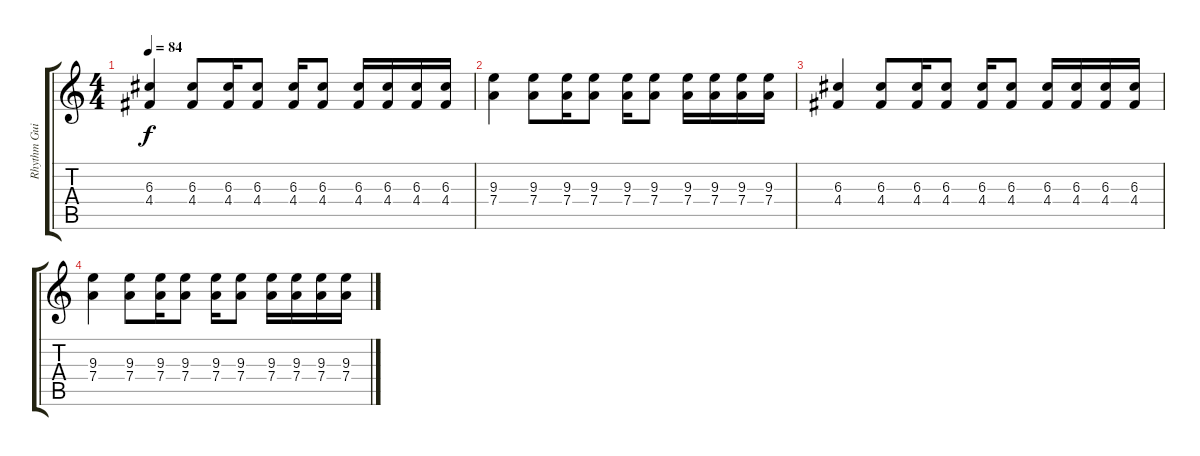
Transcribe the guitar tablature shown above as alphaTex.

\track ("Rhythm Guitar" "Rhythm Gui") {solo instrument electricguitarclean}
\staff {score tabs}
\tuning (E4 B3 G3 D3 A2 E2) {hide}
\ts (4 4)
\tempo 84
\clef g2
\ks c
(6.3 4.4).4{dy f} (6.3 4.4).8 (6.3 4.4).16 (6.3 4.4).8 (6.3 4.4).16 (6.3 4.4).8 (6.3 4.4).16 (6.3 4.4).16 (6.3 4.4).16 (6.3 4.4).16 |
(9.3 7.4).4 (9.3 7.4).8 (9.3 7.4).16 (9.3 7.4).8 (9.3 7.4).16 (9.3 7.4).8 (9.3 7.4).16 (9.3 7.4).16 (9.3 7.4).16 (9.3 7.4).16 |
(6.3 4.4).4 (6.3 4.4).8 (6.3 4.4).16 (6.3 4.4).8 (6.3 4.4).16 (6.3 4.4).8 (6.3 4.4).16 (6.3 4.4).16 (6.3 4.4).16 (6.3 4.4).16 |
(9.3 7.4).4 (9.3 7.4).8 (9.3 7.4).16 (9.3 7.4).8 (9.3 7.4).16 (9.3 7.4).8 (9.3 7.4).16 (9.3 7.4).16 (9.3 7.4).16 (9.3 7.4).16
